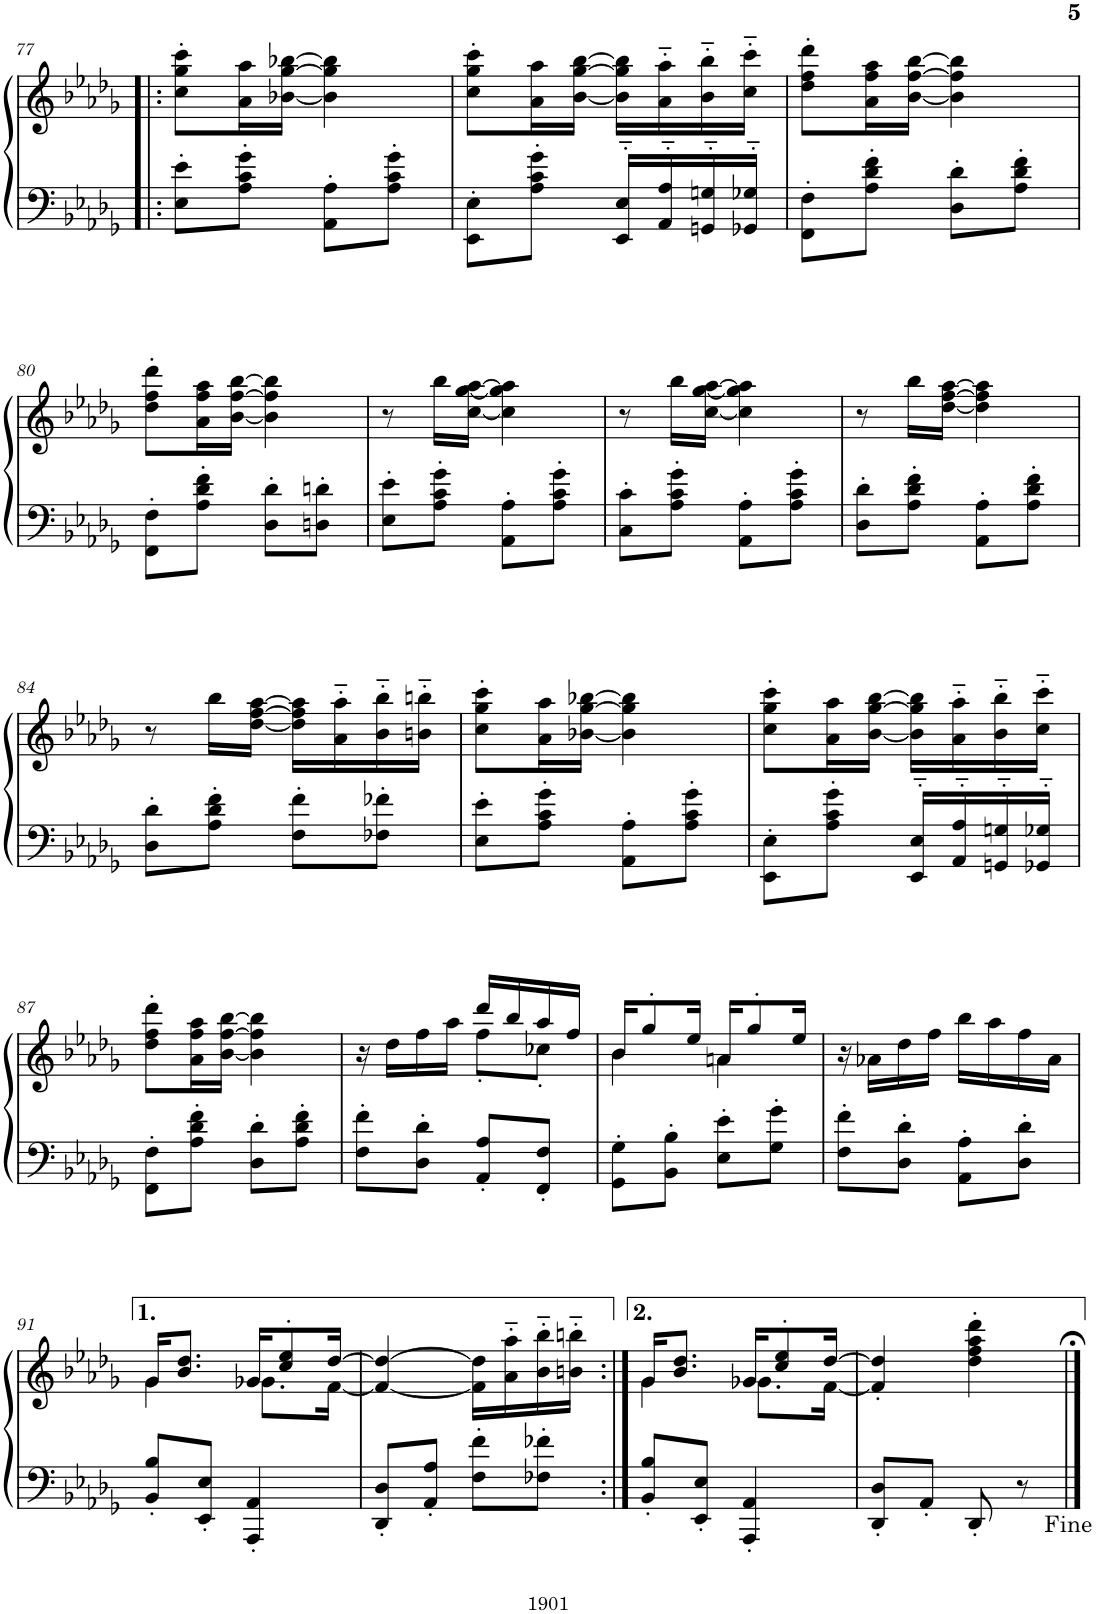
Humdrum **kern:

**kern	**kern
*part1	*part1
*staff2	*staff1
*I"Piano	*
*I'Pno.	*
!!LO:PB:g=z
*clefF4	*clefG2
*k[b-e-a-d-g-]	*k[b-e-a-d-g-]
*M2/4	*M2/4
=77!|:	=77!|:
8E-\' 8e-\'L	8cc\' 8gg-\' 8ccc\'L
8A-\' 8c\' 8g-\'J	16a-\ 16aa-\L
.	[16b-X\ [16gg-\ [16bb-X\JJ
8AA-\' 8A-\'L	4b-\] 4gg-\] 4bb-\]
8A-\' 8c\' 8g-\'J	.
=78	=78
8EE-\' 8E-\'L	8cc\' 8gg-\' 8ccc\'L
8A-\' 8c\' 8g-\'J	16a-\ 16aa-\L
.	[16b-\ [16gg-\ [16bb-\JJ
16EE-/'>~> 16E-/'>~>LL	16b-\] 16gg-\] 16bb-\]LL
16AA-/'>~> 16A-/'>~>	16a-\'>~> 16aa-\'>~>
16GGn/'>~> 16Gn/'>~>	16b-\'>~> 16bb-\'>~>
16GG-X/'>~> 16G-X/'>~>JJ	16cc\'>~> 16ccc\'>~>JJ
=79	=79
8FF\' 8F\'L	8dd-\' 8ff\' 8ddd-\'L
8A-\' 8d-\' 8f\'J	16a-\ 16ff\ 16aa-\L
.	[16b-\ [16ff\ [16bb-\JJ
8D-\' 8d-\'L	4b-\] 4ff\] 4bb-\]
8A-\' 8d-\' 8f\'J	.
!!LO:LB:g=z
=80	=80
8FF\' 8F\'L	8dd-\' 8ff\' 8ddd-\'L
8A-\' 8d-\' 8f\'J	16a-\ 16ff\ 16aa-\L
.	[16b-\ [16ff\ [16bb-\JJ
8D-\' 8d-\'L	4b-\] 4ff\] 4bb-\]
8Dn\' 8dn\'J	.
=81	=81
8E-\' 8e-\'L	8r
8A-\' 8c\' 8g-\'J	16bb-\LL
.	[16cc\ [16gg-\ [16aa-\JJ
8AA-\' 8A-\'L	4cc\] 4gg-\] 4aa-\]
8A-\' 8c\' 8g-\'J	.
=82	=82
8C\' 8c\'L	8r
8A-\' 8c\' 8g-\'J	16bb-\LL
.	[16cc\ [16gg-\ [16aa-\JJ
8AA-\' 8A-\'L	4cc\] 4gg-\] 4aa-\]
8A-\' 8c\' 8g-\'J	.
=83	=83
8D-\' 8d-\'L	8r
8A-\' 8d-\' 8f\'J	16bb-\LL
.	[16dd-\ [16ff\ [16aa-\JJ
8AA-\' 8A-\'L	4dd-\] 4ff\] 4aa-\]
8A-\' 8d-\' 8f\'J	.
!!LO:LB:g=z
=84	=84
8D-\' 8d-\'L	8r
8A-\' 8d-\' 8f\'J	16bb-\LL
.	[16dd-\ [16ff\ [16aa-\JJ
8F\' 8f\'L	16dd-\] 16ff\] 16aa-\]LL
.	16a-\'>~> 16aa-\'>~>
8F-X\' 8f-X\'J	16b-\'>~> 16bb-\'>~>
.	16bn\'>~> 16bbn\'>~>JJ
=85	=85
8E-\' 8e-\'L	8cc\' 8gg-\' 8ccc\'L
8A-\' 8c\' 8g-\'J	16a-\ 16aa-\L
.	[16b-X\ [16gg-\ [16bb-X\JJ
8AA-\' 8A-\'L	4b-\] 4gg-\] 4bb-\]
8A-\' 8c\' 8g-\'J	.
=86	=86
8EE-\' 8E-\'L	8cc\' 8gg-\' 8ccc\'L
8A-\' 8c\' 8g-\'J	16a-\ 16aa-\L
.	[16b-\ [16gg-\ [16bb-\JJ
16EE-/'>~> 16E-/'>~>LL	16b-\] 16gg-\] 16bb-\]LL
16AA-/'>~> 16A-/'>~>	16a-\'>~> 16aa-\'>~>
16GGn/'>~> 16Gn/'>~>	16b-\'>~> 16bb-\'>~>
16GG-X/'>~> 16G-X/'>~>JJ	16cc\'>~> 16ccc\'>~>JJ
!!LO:LB:g=z
=87	=87
8FF\' 8F\'L	8dd-\' 8ff\' 8ddd-\'L
8A-\' 8d-\' 8f\'J	16a-\ 16ff\ 16aa-\L
.	[16b-\ [16ff\ [16bb-\JJ
8D-\' 8d-\'L	4b-\] 4ff\] 4bb-\]
8A-\' 8d-\' 8f\'J	.
=88	=88
*	*^
8F\' 8f\'L	16r	4ryy
.	16dd-\LL	.
8D-\' 8d-\'J	16ff\	.
.	16aa-\JJ	.
8AA-/' 8A-/'L	16ddd-/LL	8ff'\L
.	16bb-/	.
8FF/' 8F/'J	16aa-/	8cc-X'\J
.	16ff/JJ	.
=89	=89	=89
8GG-\' 8G-\'L	16b-/KL	4b-\
.	8gg-'/	.
8BB-\' 8B-\'J	.	.
.	16ee-/Jk	.
8E-\' 8e-\'L	16an/KL	4a\
.	8gg-'/	.
8G-\' 8g-\'J	.	.
.	16ee-/Jk	.
*	*v	*v
=90	=90
8F\' 8f\'L	16r
.	16a-X\LL
8D-\' 8d-\'J	16dd-\
.	16ff\JJ
8AA-\' 8A-\'L	16bb-\LL
.	16aa-\
8D-\' 8d-\'J	16ff\
.	16a-\JJ
!!LO:LB:g=z
=91	=91
*	*^
8BB-/' 8B-/'L	16g-/KL	4g-\
.	8.b-/ 8.dd-/J	.
8EE-/' 8E-/'J	.	.
4AAA-/' 4AA-/'	16g-/KL	8.g-X\L
.	8cc/' 8ee-/'	.
.	[16dd-/Jk	[16f\Jk
*	*v	*v
=92	=92
8DD-/' 8D-/'L	4f/_ 4dd-/_
8AA-/' 8A-/'J	.
8F\' 8f\'L	16f\] 16dd-\]LL
.	16a-\'>~> 16aa-\'>~>
8F-X\' 8f-X\'J	16b-\'>~> 16bb-\'>~>
.	16bn\'>~> 16bbn\'>~>JJ
=93:|!	=93:|!
*	*^
8BB-/' 8B-/'L	16g-/KL	4g-\
.	8.b-/ 8.dd-/J	.
8EE-/' 8E-/'J	.	.
4AAA-/' 4AA-/'	16g-/KL	8.g-X\L
.	8cc/' 8ee-/'	.
.	[16dd-/Jk	[16f\Jk
*	*v	*v
=94	=94
8DD-/' 8D-/'L	4f/]' 4dd-/]'
8AA-'/J	.
8DD-'/	4dd-\' 4ff\' 4aa-\' 4ddd-\'
8r	.
==	==
*-	*-
